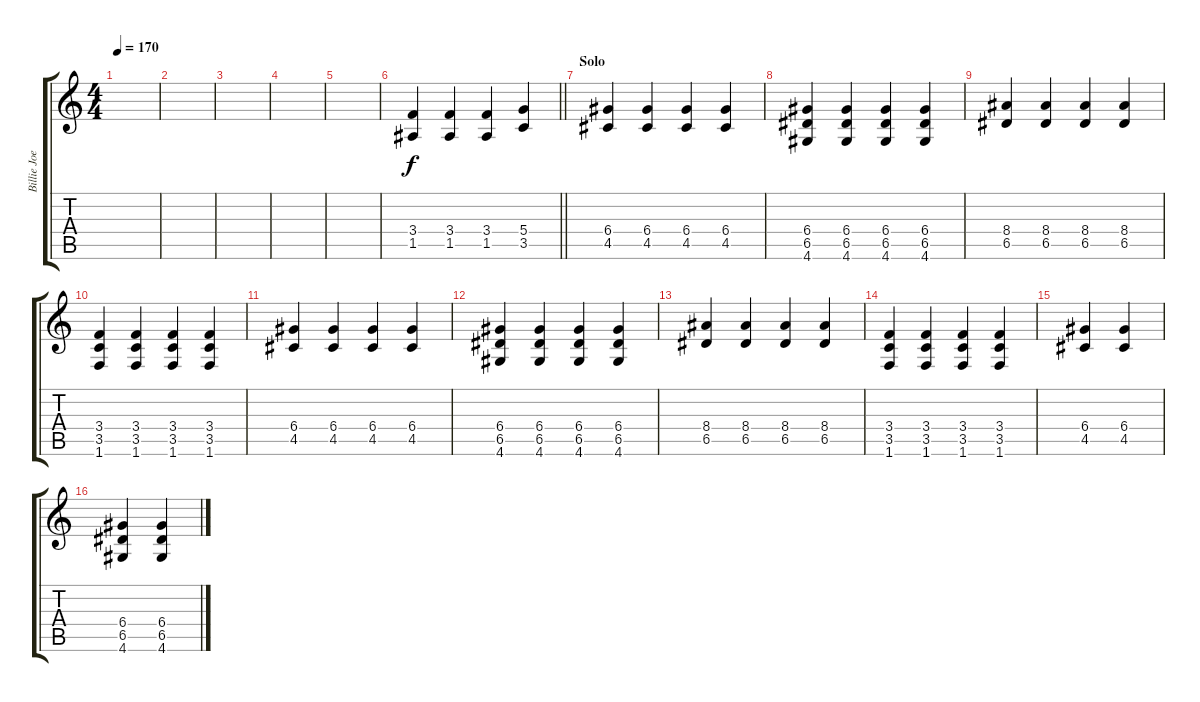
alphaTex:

\track ("Billie Joe" "Billie Joe") {instrument distortionguitar}
\staff {score tabs}
\tuning (E4 B3 G3 D3 A2 E2) {hide}
\ts (4 4)
\tempo 170
\clef g2
\ks c
|
|
|
|
|
\barLineRight lightlight
(3.4 1.5).4 (3.4 1.5).4 (3.4 1.5).4 (5.4 3.5).4 |
\section ("" "Solo")
(6.4 4.5).4 (6.4 4.5).4 (6.4 4.5).4 (6.4 4.5).4 |
(6.4 6.5 4.6).4 (6.4 6.5 4.6).4 (6.4 6.5 4.6).4 (6.4 6.5 4.6).4 |
(8.4 6.5).4 (8.4 6.5).4 (8.4 6.5).4 (8.4 6.5).4 |
(3.4 3.5 1.6).4 (3.4 3.5 1.6).4 (3.4 3.5 1.6).4 (3.4 3.5 1.6).4 |
(6.4 4.5).4 (6.4 4.5).4 (6.4 4.5).4 (6.4 4.5).4 |
(6.4 6.5 4.6).4 (6.4 6.5 4.6).4 (6.4 6.5 4.6).4 (6.4 6.5 4.6).4 |
(8.4 6.5).4 (8.4 6.5).4 (8.4 6.5).4 (8.4 6.5).4 |
(3.4 3.5 1.6).4 (3.4 3.5 1.6).4 (3.4 3.5 1.6).4 (3.4 3.5 1.6).4 |
(6.4 4.5).4 (6.4 4.5).4 |
(6.4 6.5 4.6).4 (6.4 6.5 4.6).4
